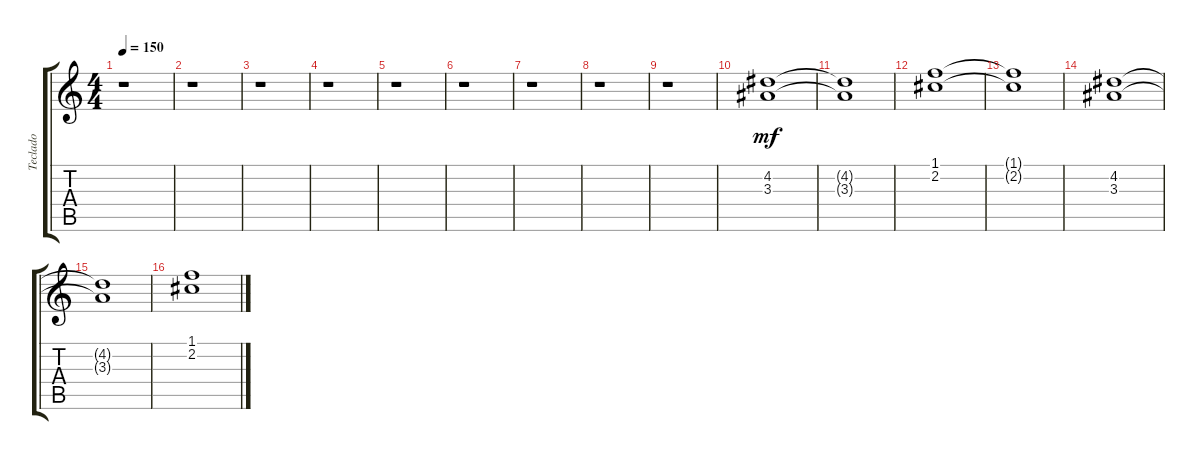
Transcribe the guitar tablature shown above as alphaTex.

\track ("Teclado" "Teclado") {instrument stringensemble1}
\staff {score tabs}
\tuning (E5 B4 G4 D4 A3 E3) {hide}
\ts (4 4)
\tempo 150
\clef g2
\ks c
r.1{dy mf} |
r.1 |
r.1 |
r.1 |
r.1 |
r.1 |
r.1 |
r.1 |
r.1 |
(4.2 3.3).1 |
(4.2{t} 3.3{t}).1 |
(1.1 2.2).1 |
(1.1{t} 2.2{t}).1 |
(4.2 3.3).1 |
(4.2{t} 3.3{t}).1 |
(1.1 2.2).1
